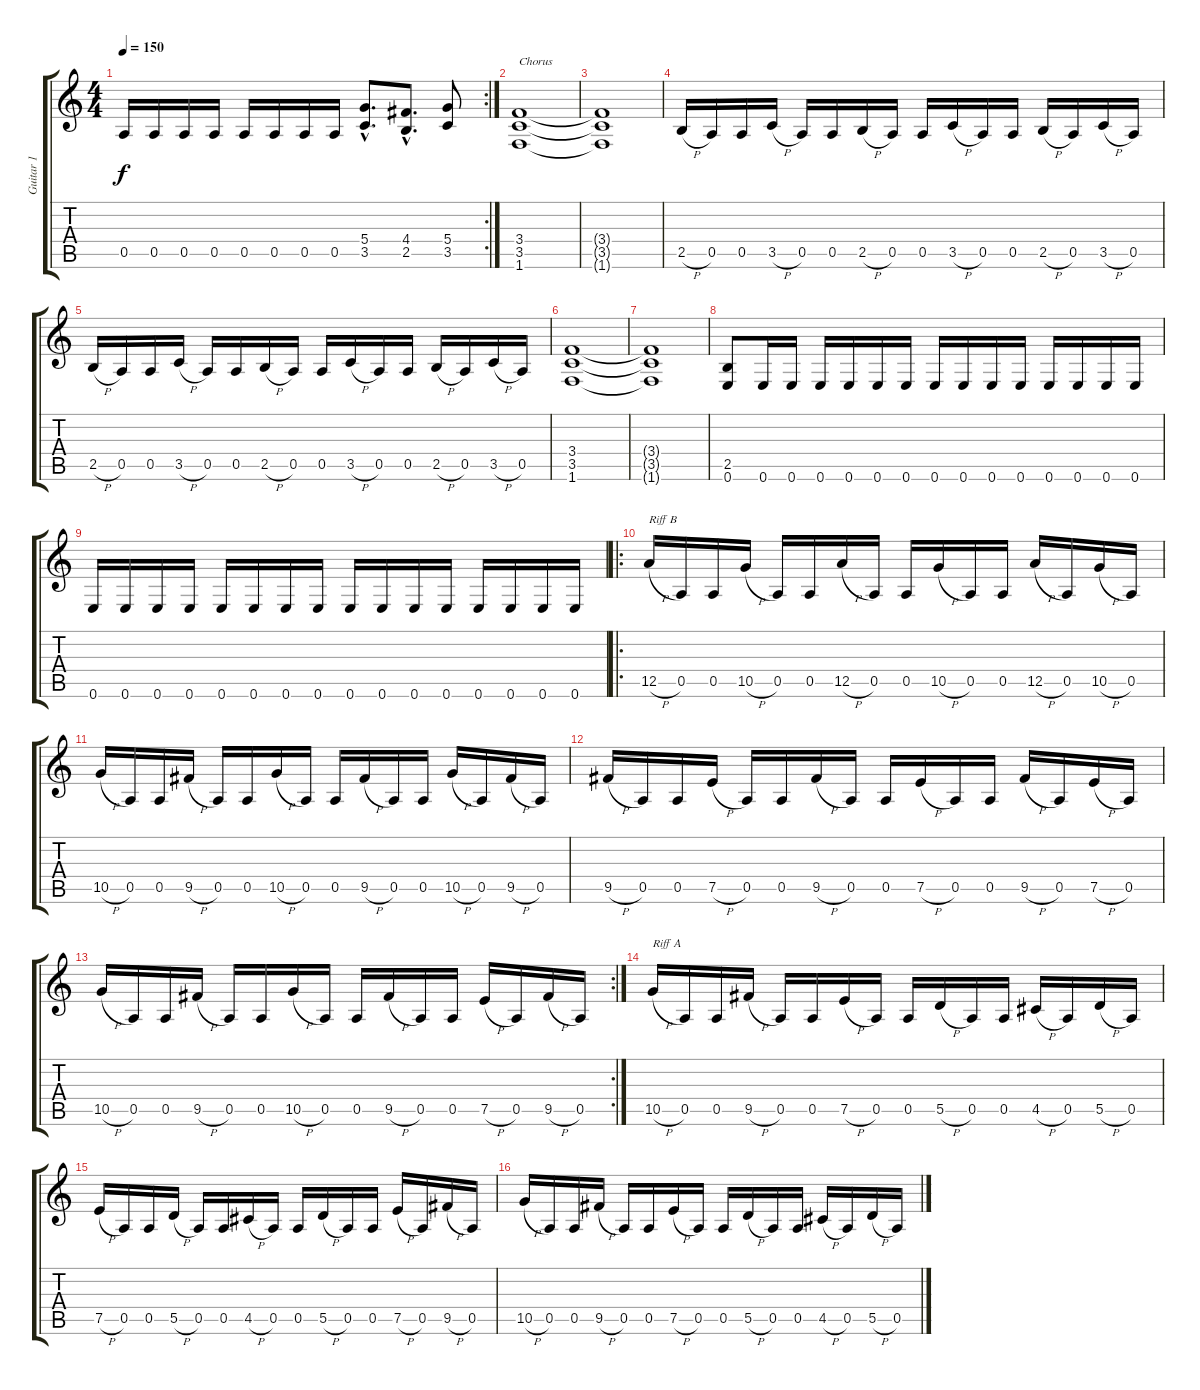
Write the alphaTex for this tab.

\track ("Guitar 1" "Guitar 1") {instrument distortionguitar}
\staff {score tabs}
\tuning (E4 B3 G3 D3 A2 E2) {hide}
\rc 2
\ts (4 4)
\tempo 150
\clef g2
\ks c
0.5.16{dy f} 0.5.16 0.5.16 0.5.16 0.5.16 0.5.16 0.5.16 0.5.16 (5.4{hac} 3.5{hac}).8{d} (4.4{hac} 2.5{hac}).8{d} (5.4 3.5).8 |
(3.4 3.5 1.6).1{txt "Chorus"} |
(3.4{t} 3.5{t} 1.6{t}).1 |
2.5{h}.16 0.5.16 0.5.16 3.5{h}.16 0.5.16 0.5.16 2.5{h}.16 0.5.16 0.5.16 3.5{h}.16 0.5.16 0.5.16 2.5{h}.16 0.5.16 3.5{h}.16 0.5.16 |
2.5{h}.16 0.5.16 0.5.16 3.5{h}.16 0.5.16 0.5.16 2.5{h}.16 0.5.16 0.5.16 3.5{h}.16 0.5.16 0.5.16 2.5{h}.16 0.5.16 3.5{h}.16 0.5.16 |
(3.4 3.5 1.6).1 |
(3.4{t} 3.5{t} 1.6{t}).1 |
(2.5 0.6).8 0.6.16 0.6.16 0.6.16 0.6.16 0.6.16 0.6.16 0.6.16 0.6.16 0.6.16 0.6.16 0.6.16 0.6.16 0.6.16 0.6.16 |
0.6.16 0.6.16 0.6.16 0.6.16 0.6.16 0.6.16 0.6.16 0.6.16 0.6.16 0.6.16 0.6.16 0.6.16 0.6.16 0.6.16 0.6.16 0.6.16 |
\ro
12.5{h}.16{txt "Riff B"} 0.5.16 0.5.16 10.5{h}.16 0.5.16 0.5.16 12.5{h}.16 0.5.16 0.5.16 10.5{h}.16 0.5.16 0.5.16 12.5{h}.16 0.5.16 10.5{h}.16 0.5.16 |
10.5{h}.16 0.5.16 0.5.16 9.5{h}.16 0.5.16 0.5.16 10.5{h}.16 0.5.16 0.5.16 9.5{h}.16 0.5.16 0.5.16 10.5{h}.16 0.5.16 9.5{h}.16 0.5.16 |
9.5{h}.16 0.5.16 0.5.16 7.5{h}.16 0.5.16 0.5.16 9.5{h}.16 0.5.16 0.5.16 7.5{h}.16 0.5.16 0.5.16 9.5{h}.16 0.5.16 7.5{h}.16 0.5.16 |
\rc 2
10.5{h}.16 0.5.16 0.5.16 9.5{h}.16 0.5.16 0.5.16 10.5{h}.16 0.5.16 0.5.16 9.5{h}.16 0.5.16 0.5.16 7.5{h}.16 0.5.16 9.5{h}.16 0.5.16 |
10.5{h}.16{txt "Riff A"} 0.5.16 0.5.16 9.5{h}.16 0.5.16 0.5.16 7.5{h}.16 0.5.16 0.5.16 5.5{h}.16 0.5.16 0.5.16 4.5{h}.16 0.5.16 5.5{h}.16 0.5.16 |
7.5{h}.16 0.5.16 0.5.16 5.5{h}.16 0.5.16 0.5.16 4.5{h}.16 0.5.16 0.5.16 5.5{h}.16 0.5.16 0.5.16 7.5{h}.16 0.5.16 9.5{h}.16 0.5.16 |
10.5{h}.16 0.5.16 0.5.16 9.5{h}.16 0.5.16 0.5.16 7.5{h}.16 0.5.16 0.5.16 5.5{h}.16 0.5.16 0.5.16 4.5{h}.16 0.5.16 5.5{h}.16 0.5.16
